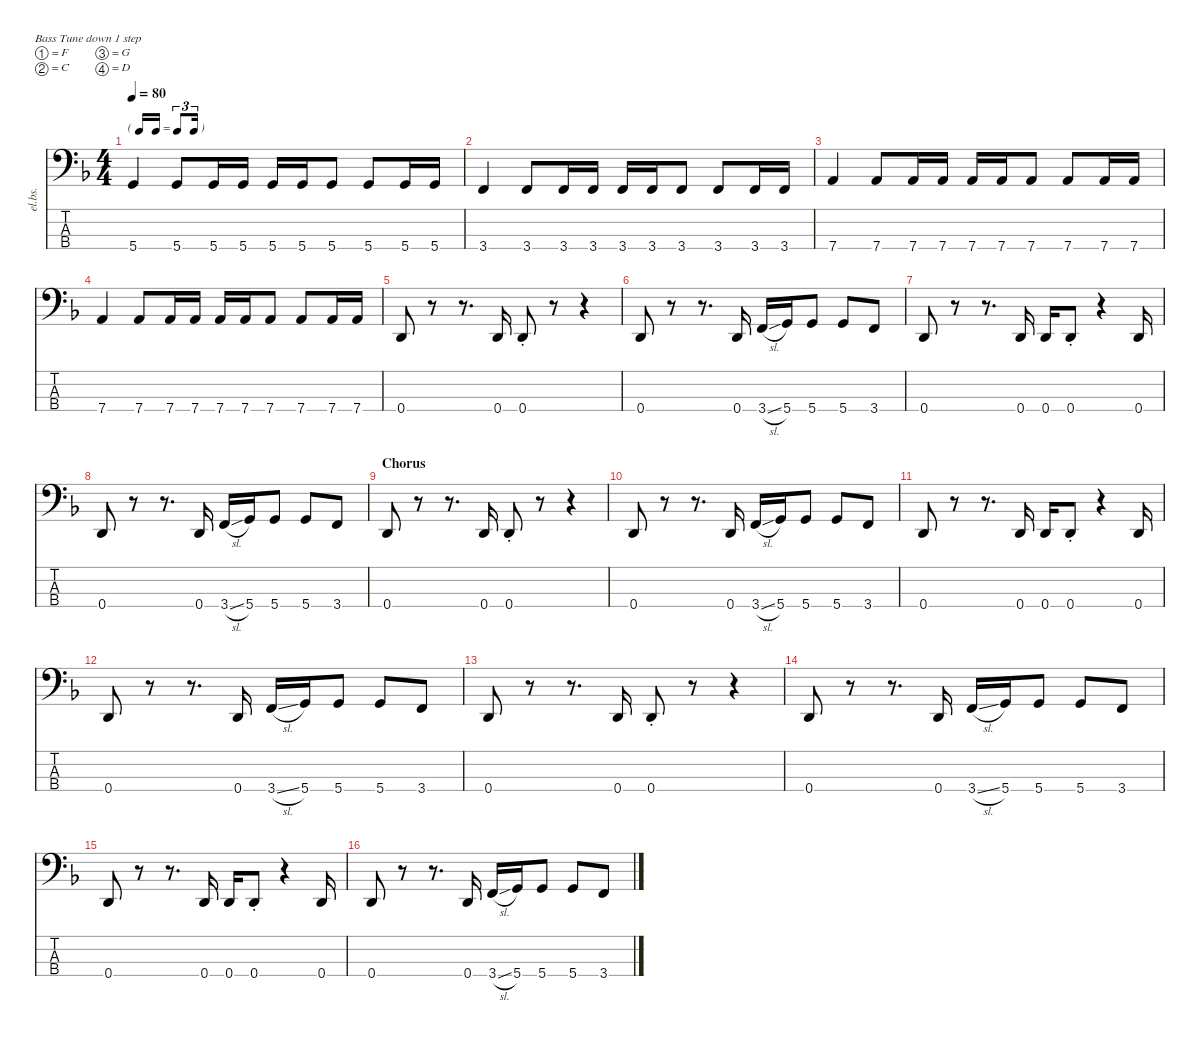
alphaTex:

\defaultSystemsLayout 4
\hideDynamics
\bracketExtendMode nobrackets
\otherSystemsTrackNameOrientation horizontal
\track ("Electric Bass" "el.bs.") {instrument electricbassfinger}
\staff {score tabs}
\tuning (F2 C2 G1 D1)
\ts (4 4)
\tf triplet16th
\tempo 80
\clef f4
\ks dminor
5.4{acc forcenatural}.4{dy mf beam Up} 5.4{acc forcenatural}.8{beam Up} 5.4{acc forcenatural}.16{beam Up} 5.4{acc forcenatural}.16{beam Up} 5.4{acc forcenatural}.16{beam Up} 5.4{acc forcenatural}.16{beam Up} 5.4{acc forcenatural}.8{beam Up} 5.4{acc forcenatural}.8{beam Up} 5.4{acc forcenatural}.16{beam Up} 5.4{acc forcenatural}.16{beam Up} |
3.4{acc forcenatural}.4{beam Up} 3.4{acc forcenatural}.8{beam Up} 3.4{acc forcenatural}.16{beam Up} 3.4{acc forcenatural}.16{beam Up} 3.4{acc forcenatural}.16{beam Up} 3.4{acc forcenatural}.16{beam Up} 3.4{acc forcenatural}.8{beam Up} 3.4{acc forcenatural}.8{beam Up} 3.4{acc forcenatural}.16{beam Up} 3.4{acc forcenatural}.16{beam Up} |
7.4{acc forcenatural}.4{beam Up} 7.4{acc forcenatural}.8{beam Up} 7.4{acc forcenatural}.16{beam Up} 7.4{acc forcenatural}.16{beam Up} 7.4{acc forcenatural}.16{beam Up} 7.4{acc forcenatural}.16{beam Up} 7.4{acc forcenatural}.8{beam Up} 7.4{acc forcenatural}.8{beam Up} 7.4{acc forcenatural}.16{beam Up} 7.4{acc forcenatural}.16{beam Up} |
7.4{acc forcenatural}.4{beam Up} 7.4{acc forcenatural}.8{beam Up} 7.4{acc forcenatural}.16{beam Up} 7.4{acc forcenatural}.16{beam Up} 7.4{acc forcenatural}.16{beam Up} 7.4{acc forcenatural}.16{beam Up} 7.4{acc forcenatural}.8{beam Up} 7.4{acc forcenatural}.8{beam Up} 7.4{acc forcenatural}.16{beam Up} 7.4{acc forcenatural}.16{beam Up} |
0.4{acc forcenatural}.8{beam Up} r.8{beam Up} r.8{d beam Up} 0.4{acc forcenatural}.16{beam Up} 0.4{st acc forcenatural}.8{beam Up} r.8{beam Up} r.4{beam Up} |
0.4{acc forcenatural}.8{beam Up} r.8{beam Up} r.8{d beam Up} 0.4{acc forcenatural}.16{beam Up} 3.4{sl acc forcenatural}.16{beam Up} 5.4{acc forcenatural}.16{beam Up} 5.4{acc forcenatural}.8{beam Up} 5.4{acc forcenatural}.8{beam Up} 3.4{acc forcenatural}.8{beam Up} |
0.4{acc forcenatural}.8{beam Up} r.8{beam Up} r.8{d beam Up} 0.4{acc forcenatural}.16{beam Up} 0.4{acc forcenatural}.16{beam Up} 0.4{st acc forcenatural}.8{beam Up} r.4{beam Up} 0.4{acc forcenatural}.16{beam Up} |
0.4{acc forcenatural}.8{beam Up} r.8{beam Up} r.8{d beam Up} 0.4{acc forcenatural}.16{beam Up} 3.4{sl acc forcenatural}.16{beam Up} 5.4{acc forcenatural}.16{beam Up} 5.4{acc forcenatural}.8{beam Up} 5.4{acc forcenatural}.8{beam Up} 3.4{acc forcenatural}.8{beam Up} |
\section ("" "Chorus")
0.4{acc forcenatural}.8{beam Up} r.8{beam Up} r.8{d beam Up} 0.4{acc forcenatural}.16{beam Up} 0.4{st acc forcenatural}.8{beam Up} r.8{beam Up} r.4{beam Up} |
0.4{acc forcenatural}.8{beam Up} r.8{beam Up} r.8{d beam Up} 0.4{acc forcenatural}.16{beam Up} 3.4{sl acc forcenatural}.16{beam Up} 5.4{acc forcenatural}.16{beam Up} 5.4{acc forcenatural}.8{beam Up} 5.4{acc forcenatural}.8{beam Up} 3.4{acc forcenatural}.8{beam Up} |
0.4{acc forcenatural}.8{beam Up} r.8{beam Up} r.8{d beam Up} 0.4{acc forcenatural}.16{beam Up} 0.4{acc forcenatural}.16{beam Up} 0.4{st acc forcenatural}.8{beam Up} r.4{beam Up} 0.4{acc forcenatural}.16{beam Up} |
0.4{acc forcenatural}.8{beam Up} r.8{beam Up} r.8{d beam Up} 0.4{acc forcenatural}.16{beam Up} 3.4{sl acc forcenatural}.16{beam Up} 5.4{acc forcenatural}.16{beam Up} 5.4{acc forcenatural}.8{beam Up} 5.4{acc forcenatural}.8{beam Up} 3.4{acc forcenatural}.8{beam Up} |
0.4{acc forcenatural}.8{beam Up} r.8{beam Up} r.8{d beam Up} 0.4{acc forcenatural}.16{beam Up} 0.4{st acc forcenatural}.8{beam Up} r.8{beam Up} r.4{beam Up} |
0.4{acc forcenatural}.8{beam Up} r.8{beam Up} r.8{d beam Up} 0.4{acc forcenatural}.16{beam Up} 3.4{sl acc forcenatural}.16{beam Up} 5.4{acc forcenatural}.16{beam Up} 5.4{acc forcenatural}.8{beam Up} 5.4{acc forcenatural}.8{beam Up} 3.4{acc forcenatural}.8{beam Up} |
0.4{acc forcenatural}.8{beam Up} r.8{beam Up} r.8{d beam Up} 0.4{acc forcenatural}.16{beam Up} 0.4{acc forcenatural}.16{beam Up} 0.4{st acc forcenatural}.8{beam Up} r.4{beam Up} 0.4{acc forcenatural}.16{beam Up} |
0.4{acc forcenatural}.8{beam Up} r.8{beam Up} r.8{d beam Up} 0.4{acc forcenatural}.16{beam Up} 3.4{sl acc forcenatural}.16{beam Up} 5.4{acc forcenatural}.16{beam Up} 5.4{acc forcenatural}.8{beam Up} 5.4{acc forcenatural}.8{beam Up} 3.4{acc forcenatural}.8{beam Up}
